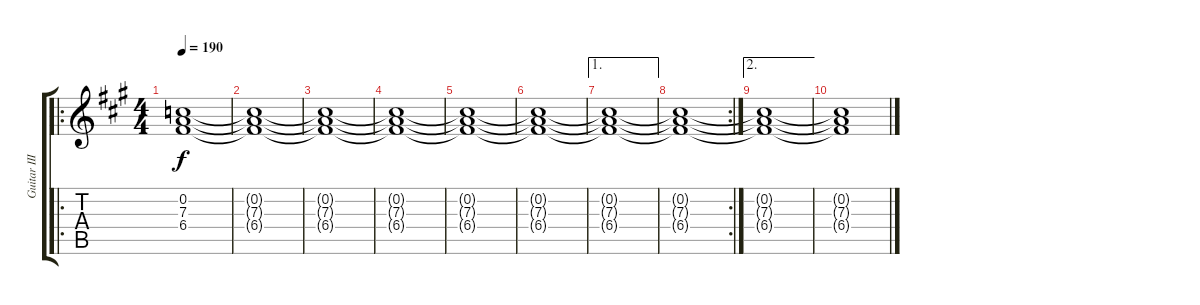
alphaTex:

\track ("Guitar III" "Guitar III") {instrument distortionguitar}
\staff {score tabs}
\tuning (D4 A3 F3 C3 G2 D2) {hide}
\ro
\ts (4 4)
\tempo 190
\clef g2
\ks a
(0.2{t} 7.3{t} 6.4{t}).1{dy f} |
(0.2{t} 7.3{t} 6.4{t}).1 |
(0.2{t} 7.3{t} 6.4{t}).1 |
(0.2{t} 7.3{t} 6.4{t}).1 |
(0.2{t} 7.3{t} 6.4{t}).1 |
(0.2{t} 7.3{t} 6.4{t}).1 |
\ae 1
(0.2{t} 7.3{t} 6.4{t}).1 |
\rc 2
(0.2{t} 7.3{t} 6.4{t}).1 |
\ae 2
(0.2{t} 7.3{t} 6.4{t}).1 |
(0.2{t} 7.3{t} 6.4{t}).1
